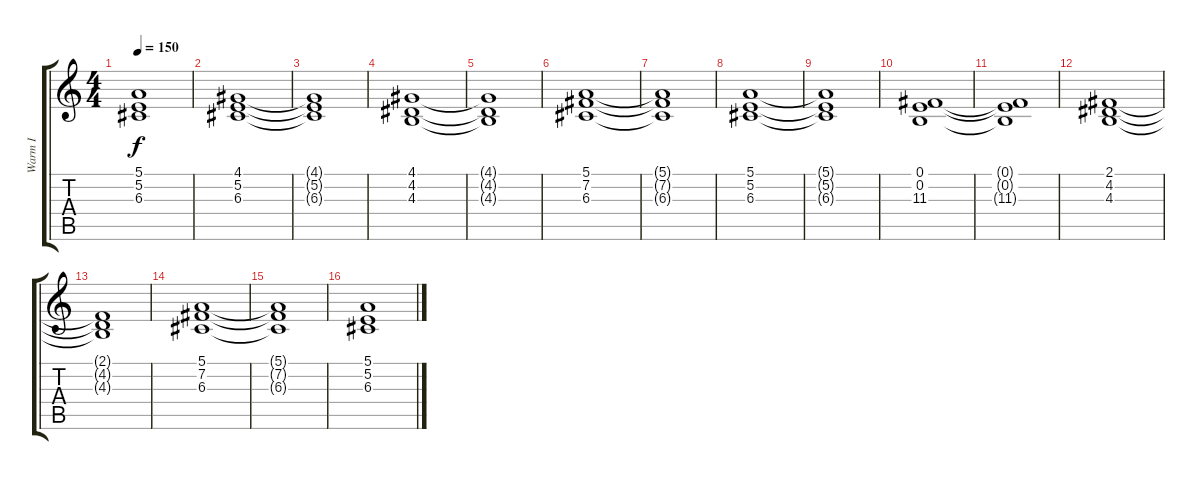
\track ("Warm I" "Warm I") {instrument pad2warm}
\staff {score tabs}
\tuning (E4 B3 G3 D3 A2 E2) {hide}
\ts (4 4)
\tempo 150
\clef g2
\ks c
(5.1{t} 5.2{t} 6.3{t}).1{dy f} |
(4.1 5.2 6.3).1 |
(4.1{t} 5.2{t} 6.3{t}).1 |
(4.1 4.2 4.3).1 |
(4.1{t} 4.2{t} 4.3{t}).1 |
(5.1 7.2 6.3).1 |
(5.1{t} 7.2{t} 6.3{t}).1 |
(5.1 5.2 6.3).1 |
(5.1{t} 5.2{t} 6.3{t}).1 |
(0.1 0.2 11.3).1 |
(0.1{t} 0.2{t} 11.3{t}).1 |
(2.1 4.2 4.3).1 |
(2.1{t} 4.2{t} 4.3{t}).1 |
(5.1 7.2 6.3).1 |
(5.1{t} 7.2{t} 6.3{t}).1 |
(5.1 5.2 6.3).1
